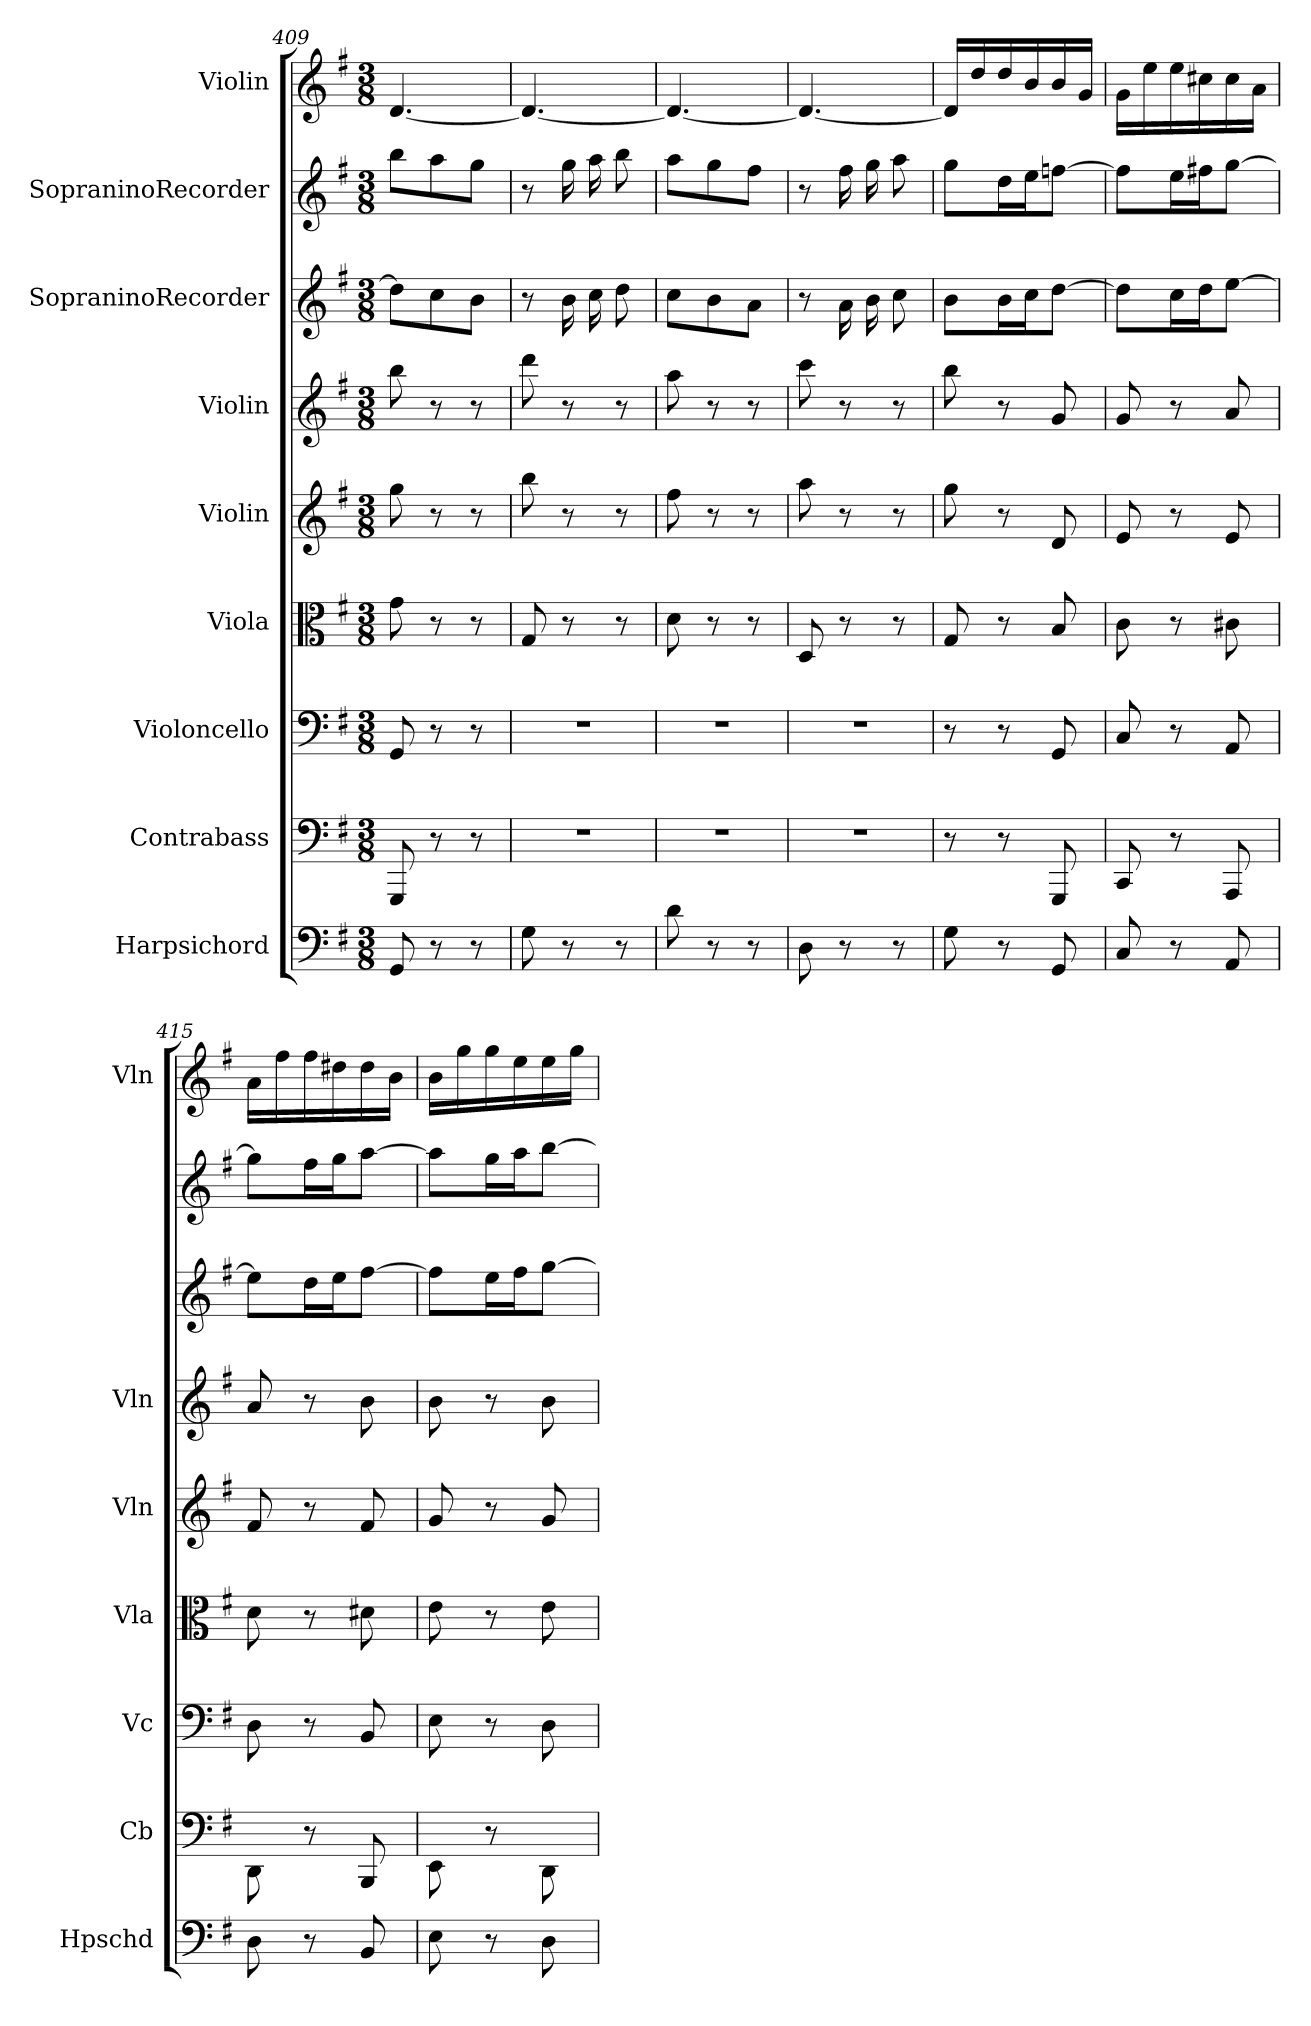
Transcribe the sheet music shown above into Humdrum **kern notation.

**kern	**kern	**kern	**kern	**kern	**kern	**kern	**kern	**kern
*part9	*part8	*part7	*part6	*part5	*part4	*part3	*part2	*part1
*staff9	*staff8	*staff7	*staff6	*staff5	*staff4	*staff3	*staff2	*staff1
*I"Harpsichord	*I"Contrabass	*I"Violoncello	*I"Viola	*I"Violin	*I"Violin	*I"SopraninoRecorder	*I"SopraninoRecorder	*I"Violin
*I'Hpschd	*I'Cb	*I'Vc	*I'Vla	*I'Vln	*I'Vln	*	*	*I'Vln
*clefF4	*clefF4	*clefF4	*clefC3	*clefG2	*clefG2	*clefG2	*clefG2	*clefG2
*k[f#]	*k[f#]	*k[f#]	*k[f#]	*k[f#]	*k[f#]	*k[f#]	*k[f#]	*k[f#]
*G:	*G:	*G:	*G:	*G:	*G:	*G:	*G:	*G:
*M3/8	*M3/8	*M3/8	*M3/8	*M3/8	*M3/8	*M3/8	*M3/8	*M3/8
=409	=409	=409	=409	=409	=409	=409	=409	=409
8GG/	8GGG/	8GG/	8g\	8gg\	8bb\	8dd\L]	8bb\L	[4.d/
8r	8r	8r	8r	8r	8r	8cc\	8aa\	.
8r	8r	8r	8r	8r	8r	8b\J	8gg\J	.
=410	=410	=410	=410	=410	=410	=410	=410	=410
8G\	4.r	4.r	8G/	8bb\	8ddd\	8r	8r	4.d/_
8r	.	.	8r	8r	8r	16b\	16gg\	.
.	.	.	.	.	.	16cc\	16aa\	.
8r	.	.	8r	8r	8r	8dd\	8bb\	.
=411	=411	=411	=411	=411	=411	=411	=411	=411
8d\	4.r	4.r	8d\	8ff#\	8aa\	8cc\L	8aa\L	4.d/_
8r	.	.	8r	8r	8r	8b\	8gg\	.
8r	.	.	8r	8r	8r	8a\J	8ff#\J	.
=412	=412	=412	=412	=412	=412	=412	=412	=412
8D\	4.r	4.r	8D/	8aa\	8ccc\	8r	8r	4.d/_
8r	.	.	8r	8r	8r	16a\	16ff#\	.
.	.	.	.	.	.	16b\	16gg\	.
8r	.	.	8r	8r	8r	8cc\	8aa\	.
=413	=413	=413	=413	=413	=413	=413	=413	=413
8G\	8r	8r	8G/	8gg\	8bb\	8b\L	8gg\L	16d/LL]
.	.	.	.	.	.	.	.	16dd/
8r	8r	8r	8r	8r	8r	16b\L	16dd\L	16dd/
.	.	.	.	.	.	16cc\J	16ee\J	16b/
8GG/	8GGG/	8GG/	8B/	8d/	8g/	[8dd\J	[8ffn\J	16b/
.	.	.	.	.	.	.	.	16g/JJ
=414	=414	=414	=414	=414	=414	=414	=414	=414
8C/	8CC/	8C/	8c\	8e/	8g/	8dd\L]	8ff\L]	16g\LL
.	.	.	.	.	.	.	.	16ee\
8r	8r	8r	8r	8r	8r	16cc\L	16ee\L	16ee\
.	.	.	.	.	.	16dd\J	16ff#X\J	16cc#X\
8AA/	8AAA/	8AA/	8c#X\	8e/	8a/	[8ee\J	[8gg\J	16cc#\
.	.	.	.	.	.	.	.	16a\JJ
=415	=415	=415	=415	=415	=415	=415	=415	=415
8D\	8DD\	8D\	8d\	8f#/	8a/	8ee\L]	8gg\L]	16a\LL
.	.	.	.	.	.	.	.	16ff#\
8r	8r	8r	8r	8r	8r	16dd\L	16ff#\L	16ff#\
.	.	.	.	.	.	16ee\J	16gg\J	16dd#X\
8BB/	8BBB/	8BB/	8d#X\	8f#/	8b\	[8ff#\J	[8aa\J	16dd#\
.	.	.	.	.	.	.	.	16b\JJ
=416	=416	=416	=416	=416	=416	=416	=416	=416
8E\	8EE\	8E\	8e\	8g/	8b\	8ff#\L]	8aa\L]	16b\LL
.	.	.	.	.	.	.	.	16gg\
8r	8r	8r	8r	8r	8r	16ee\L	16gg\L	16gg\
.	.	.	.	.	.	16ff#\J	16aa\J	16ee\
8D\	8DD\	8D\	8e\	8g/	8b\	[8gg\J	[8bb\J	16ee\
.	.	.	.	.	.	.	.	16gg\JJ
=	=	=	=	=	=	=	=	=
*-	*-	*-	*-	*-	*-	*-	*-	*-
